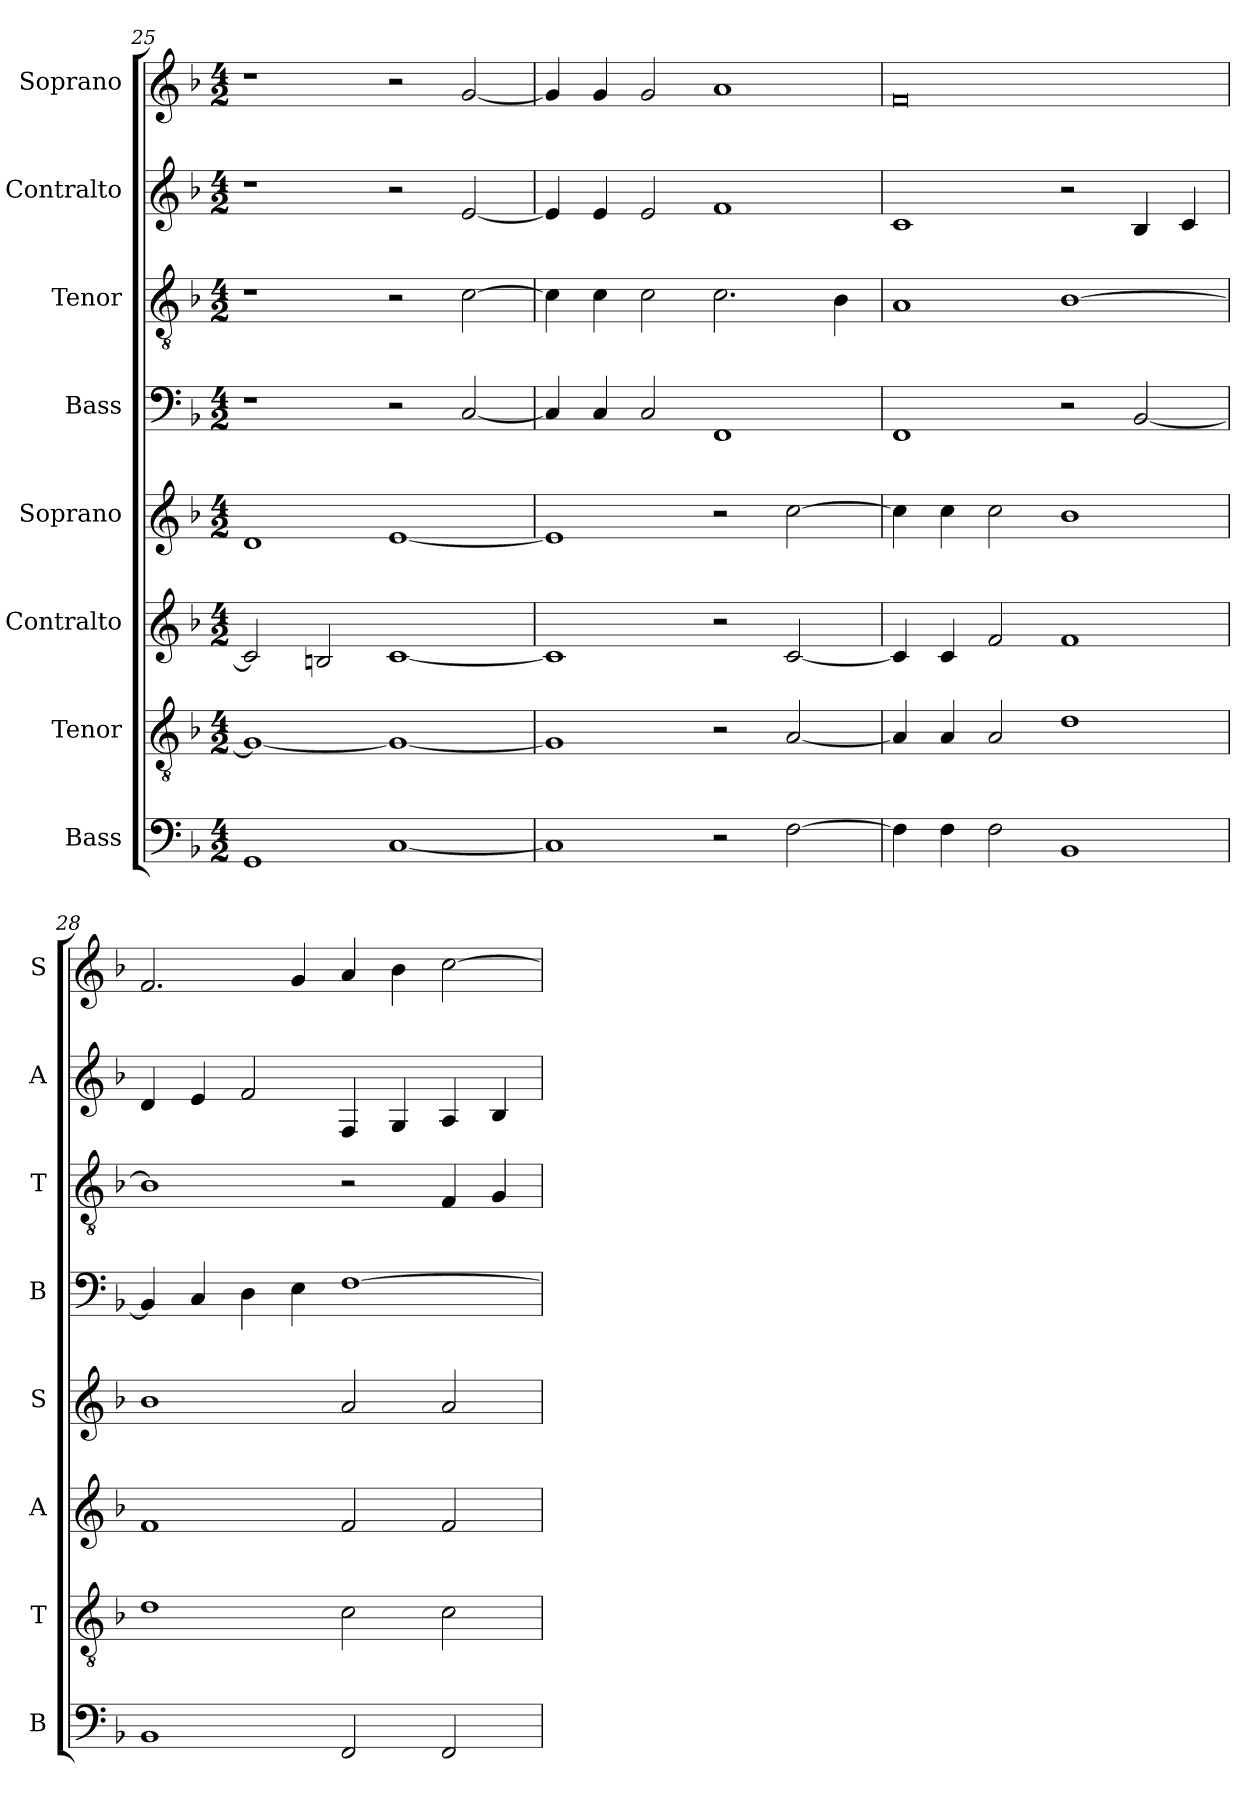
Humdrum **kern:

**kern	**kern	**kern	**kern	**kern	**kern	**kern	**kern
*part8	*part7	*part6	*part5	*part4	*part3	*part2	*part1
*staff8	*staff7	*staff6	*staff5	*staff4	*staff3	*staff2	*staff1
*I"Bass	*I"Tenor	*I"Contralto	*I"Soprano	*I"Bass	*I"Tenor	*I"Contralto	*I"Soprano
*I'B	*I'T	*I'A	*I'S	*I'B	*I'T	*I'A	*I'S
*clefF4	*clefGv2	*clefG2	*clefG2	*clefF4	*clefGv2	*clefG2	*clefG2
*k[b-]	*k[b-]	*k[b-]	*k[b-]	*k[b-]	*k[b-]	*k[b-]	*k[b-]
*F:ion	*F:ion	*F:ion	*F:ion	*F:ion	*F:ion	*F:ion	*F:ion
*M4/2	*M4/2	*M4/2	*M4/2	*M4/2	*M4/2	*M4/2	*M4/2
=25	=25	=25	=25	=25	=25	=25	=25
1GG	1G_	2c]	1d	1r	1r	1r	1r
.	.	2Bn	.	.	.	.	.
[1C	1G_	[1c	[1e	2r	2r	2r	2r
.	.	.	.	[2C	[2c	[2e	[2g
=26	=26	=26	=26	=26	=26	=26	=26
1C]	1G]	1c]	1e]	4C]	4c]	4e]	4g]
.	.	.	.	4C	4c	4e	4g
.	.	.	.	2C	2c	2e	2g
2r	2r	2r	2r	1FF	2.c	1f	1a
[2F	[2A	[2c	[2cc	.	.	.	.
.	.	.	.	.	4B-	.	.
=27	=27	=27	=27	=27	=27	=27	=27
4F]	4A]	4c]	4cc]	1FF	1A	1c	0f
4F	4A	4c	4cc	.	.	.	.
2F	2A	2f	2cc	.	.	.	.
1BB-	1d	1f	1b-	2r	[1B-	2r	.
.	.	.	.	[2BB-	.	4B-	.
.	.	.	.	.	.	4c	.
=28	=28	=28	=28	=28	=28	=28	=28
1BB-	1d	1f	1b-	4BB-]	1B-]	4d	2.f
.	.	.	.	4C	.	4e	.
.	.	.	.	4D	.	2f	.
.	.	.	.	4E	.	.	4g
2FF	2c	2f	2a	[1F	2r	4F	4a
.	.	.	.	.	.	4G	4b-
2FF	2c	2f	2a	.	4F	4A	[2cc
.	.	.	.	.	4G	4B-	.
=	=	=	=	=	=	=	=
*-	*-	*-	*-	*-	*-	*-	*-
